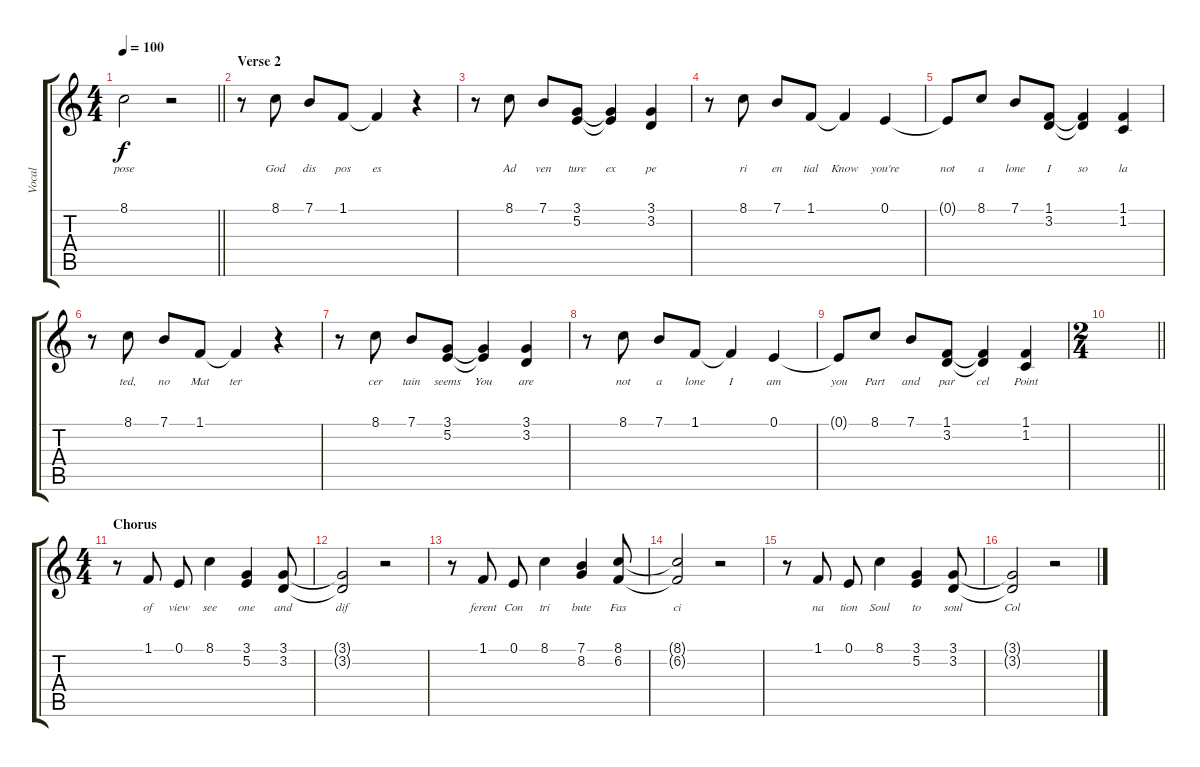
\track ("Vocal" "Vocal") {instrument acousticgrandpiano}
\staff {score tabs}
\tuning (E4 B3 G3 D3 A2 E2) {hide}
\ts (4 4)
\tempo 100
\clef g2
\barLineRight lightlight
\ks c
8.1{t}.2{lyrics (0 "pose") lyrics (1 "") lyrics (2 "") lyrics (3 "") lyrics (4 "") dy f} r.2 |
\section ("" "Verse 2")
r.8 8.1.8{lyrics (0 "God") lyrics (1 "") lyrics (2 "") lyrics (3 "") lyrics (4 "")} 7.1.8{lyrics (0 "dis") lyrics (1 "") lyrics (2 "") lyrics (3 "") lyrics (4 "")} 1.1.8{lyrics (0 "pos") lyrics (1 "") lyrics (2 "") lyrics (3 "") lyrics (4 "")} 1.1{t}.4{lyrics (0 "es") lyrics (1 "") lyrics (2 "") lyrics (3 "") lyrics (4 "")} r.4 |
r.8 8.1.8{lyrics (0 "Ad") lyrics (1 "") lyrics (2 "") lyrics (3 "") lyrics (4 "")} 7.1.8{lyrics (0 "ven") lyrics (1 "") lyrics (2 "") lyrics (3 "") lyrics (4 "")} (3.1 5.2).8{lyrics (0 "ture") lyrics (1 "") lyrics (2 "") lyrics (3 "") lyrics (4 "")} (3.1{t} 5.2{t}).4{lyrics (0 "ex") lyrics (1 "") lyrics (2 "") lyrics (3 "") lyrics (4 "")} (3.1 3.2).4{lyrics (0 "pe") lyrics (1 "") lyrics (2 "") lyrics (3 "") lyrics (4 "")} |
r.8 8.1.8{lyrics (0 "ri") lyrics (1 "") lyrics (2 "") lyrics (3 "") lyrics (4 "")} 7.1.8{lyrics (0 "en") lyrics (1 "") lyrics (2 "") lyrics (3 "") lyrics (4 "")} 1.1.8{lyrics (0 "tial") lyrics (1 "") lyrics (2 "") lyrics (3 "") lyrics (4 "")} 1.1{t}.4{lyrics (0 "Know") lyrics (1 "") lyrics (2 "") lyrics (3 "") lyrics (4 "")} 0.1.4{lyrics (0 "you're") lyrics (1 "") lyrics (2 "") lyrics (3 "") lyrics (4 "")} |
0.1{t}.8{lyrics (0 "not") lyrics (1 "") lyrics (2 "") lyrics (3 "") lyrics (4 "")} 8.1.8{lyrics (0 "a") lyrics (1 "") lyrics (2 "") lyrics (3 "") lyrics (4 "")} 7.1.8{lyrics (0 "lone") lyrics (1 "") lyrics (2 "") lyrics (3 "") lyrics (4 "")} (1.1 3.2).8{lyrics (0 "I") lyrics (1 "") lyrics (2 "") lyrics (3 "") lyrics (4 "")} (1.1{t} 3.2{t}).4{lyrics (0 "so") lyrics (1 "") lyrics (2 "") lyrics (3 "") lyrics (4 "")} (1.1 1.2).4{lyrics (0 "la") lyrics (1 "") lyrics (2 "") lyrics (3 "") lyrics (4 "")} |
r.8 8.1.8{lyrics (0 "ted,") lyrics (1 "") lyrics (2 "") lyrics (3 "") lyrics (4 "")} 7.1.8{lyrics (0 "no") lyrics (1 "") lyrics (2 "") lyrics (3 "") lyrics (4 "")} 1.1.8{lyrics (0 "Mat") lyrics (1 "") lyrics (2 "") lyrics (3 "") lyrics (4 "")} 1.1{t}.4{lyrics (0 "ter") lyrics (1 "") lyrics (2 "") lyrics (3 "") lyrics (4 "")} r.4 |
r.8 8.1.8{lyrics (0 "cer") lyrics (1 "") lyrics (2 "") lyrics (3 "") lyrics (4 "")} 7.1.8{lyrics (0 "tain") lyrics (1 "") lyrics (2 "") lyrics (3 "") lyrics (4 "")} (3.1 5.2).8{lyrics (0 "seems") lyrics (1 "") lyrics (2 "") lyrics (3 "") lyrics (4 "")} (3.1{t} 5.2{t}).4{lyrics (0 "You") lyrics (1 "") lyrics (2 "") lyrics (3 "") lyrics (4 "")} (3.1 3.2).4{lyrics (0 "are") lyrics (1 "") lyrics (2 "") lyrics (3 "") lyrics (4 "")} |
r.8 8.1.8{lyrics (0 "not") lyrics (1 "") lyrics (2 "") lyrics (3 "") lyrics (4 "")} 7.1.8{lyrics (0 "a") lyrics (1 "") lyrics (2 "") lyrics (3 "") lyrics (4 "")} 1.1.8{lyrics (0 "lone") lyrics (1 "") lyrics (2 "") lyrics (3 "") lyrics (4 "")} 1.1{t}.4{lyrics (0 "I") lyrics (1 "") lyrics (2 "") lyrics (3 "") lyrics (4 "")} 0.1.4{lyrics (0 "am") lyrics (1 "") lyrics (2 "") lyrics (3 "") lyrics (4 "")} |
0.1{t}.8{lyrics (0 "you") lyrics (1 "") lyrics (2 "") lyrics (3 "") lyrics (4 "")} 8.1.8{lyrics (0 "Part") lyrics (1 "") lyrics (2 "") lyrics (3 "") lyrics (4 "")} 7.1.8{lyrics (0 "and") lyrics (1 "") lyrics (2 "") lyrics (3 "") lyrics (4 "")} (1.1 3.2).8{lyrics (0 "par") lyrics (1 "") lyrics (2 "") lyrics (3 "") lyrics (4 "")} (1.1{t} 3.2{t}).4{lyrics (0 "cel") lyrics (1 "") lyrics (2 "") lyrics (3 "") lyrics (4 "")} (1.1 1.2).4{lyrics (0 "Point") lyrics (1 "") lyrics (2 "") lyrics (3 "") lyrics (4 "")} |
\ts (2 4)
\barLineRight lightlight
|
\ts (4 4)
\section ("" "Chorus")
r.8 1.1.8{lyrics (0 "of") lyrics (1 "") lyrics (2 "") lyrics (3 "") lyrics (4 "")} 0.1.8{lyrics (0 "view") lyrics (1 "") lyrics (2 "") lyrics (3 "") lyrics (4 "")} 8.1.4{lyrics (0 "see") lyrics (1 "") lyrics (2 "") lyrics (3 "") lyrics (4 "")} (3.1 5.2).4{lyrics (0 "one") lyrics (1 "") lyrics (2 "") lyrics (3 "") lyrics (4 "")} (3.1 3.2).8{lyrics (0 "and") lyrics (1 "") lyrics (2 "") lyrics (3 "") lyrics (4 "")} |
(3.1{t} 3.2{t}).2{lyrics (0 "dif") lyrics (1 "") lyrics (2 "") lyrics (3 "") lyrics (4 "")} r.2 |
r.8 1.1.8{lyrics (0 "ferent") lyrics (1 "") lyrics (2 "") lyrics (3 "") lyrics (4 "")} 0.1.8{lyrics (0 "Con") lyrics (1 "") lyrics (2 "") lyrics (3 "") lyrics (4 "")} 8.1.4{lyrics (0 "tri") lyrics (1 "") lyrics (2 "") lyrics (3 "") lyrics (4 "")} (7.1 8.2).4{lyrics (0 "bute") lyrics (1 "") lyrics (2 "") lyrics (3 "") lyrics (4 "")} (8.1 6.2).8{lyrics (0 "Fas") lyrics (1 "") lyrics (2 "") lyrics (3 "") lyrics (4 "")} |
(8.1{t} 6.2{t}).2{lyrics (0 "ci") lyrics (1 "") lyrics (2 "") lyrics (3 "") lyrics (4 "")} r.2 |
r.8 1.1.8{lyrics (0 "na") lyrics (1 "") lyrics (2 "") lyrics (3 "") lyrics (4 "")} 0.1.8{lyrics (0 "tion") lyrics (1 "") lyrics (2 "") lyrics (3 "") lyrics (4 "")} 8.1.4{lyrics (0 "Soul") lyrics (1 "") lyrics (2 "") lyrics (3 "") lyrics (4 "")} (3.1 5.2).4{lyrics (0 "to") lyrics (1 "") lyrics (2 "") lyrics (3 "") lyrics (4 "")} (3.1 3.2).8{lyrics (0 "soul") lyrics (1 "") lyrics (2 "") lyrics (3 "") lyrics (4 "")} |
(3.1{t} 3.2{t}).2{lyrics (0 "Col") lyrics (1 "") lyrics (2 "") lyrics (3 "") lyrics (4 "")} r.2
